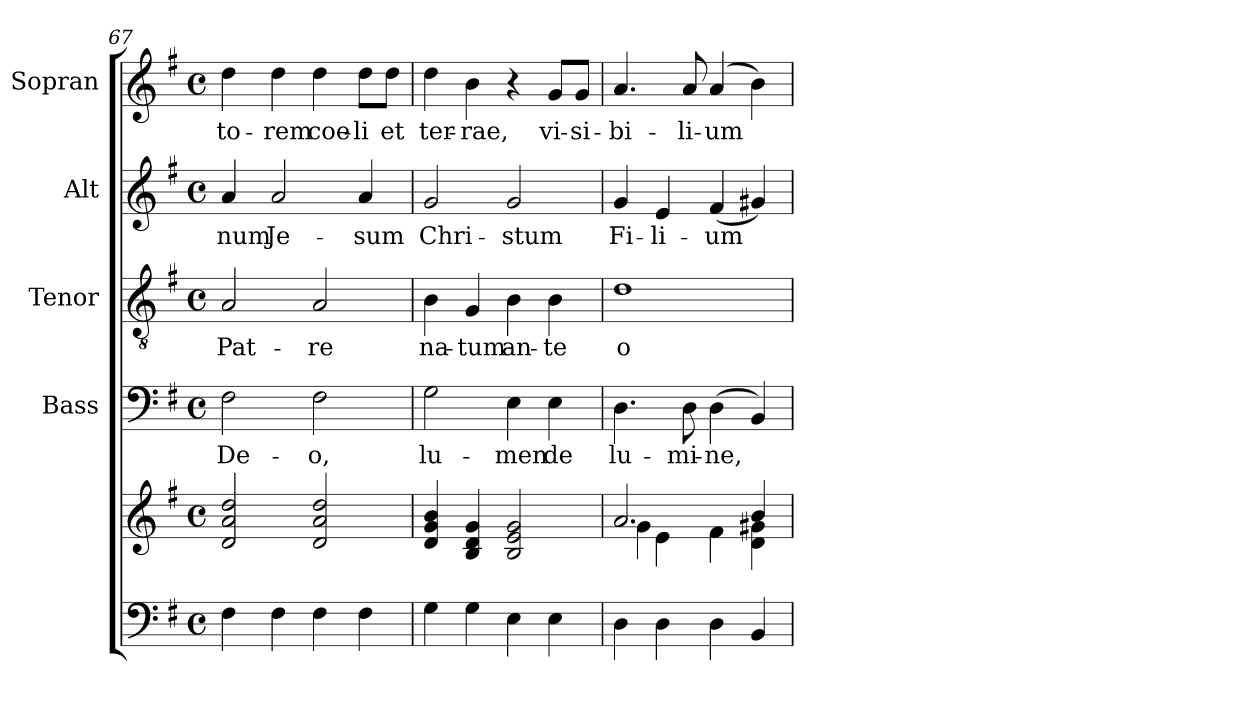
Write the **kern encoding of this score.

**kern	**kern	**kern	**text	**kern	**text	**kern	**text	**kern	**text
*part5	*part5	*part4	*part4	*part3	*part3	*part2	*part2	*part1	*part1
*staff6	*staff5	*staff4	*staff4	*staff3	*staff3	*staff2	*staff2	*staff1	*staff1
*	*	*I"Bass	*	*I"Tenor	*	*I"Alt	*	*I"Sopran	*
*	*	*I'B.	*	*I'T.	*	*I'A.	*	*I'S.	*
*clefF4	*clefG2	*clefF4	*	*clefGv2	*	*clefG2	*	*clefG2	*
*k[f#]	*k[f#]	*k[f#]	*	*k[f#]	*	*k[f#]	*	*k[f#]	*
*G:	*G:	*G:	*	*G:	*	*G:	*	*G:	*
*M4/4	*M4/4	*M4/4	*	*M4/4	*	*M4/4	*	*M4/4	*
*met(c)	*met(c)	*met(c)	*	*met(c)	*	*met(c)	*	*met(c)	*
=67	=67	=67	=67	=67	=67	=67	=67	=67	=67
!	!	!	!LO:LY:b	!	!LO:LY:b	!	!LO:LY:b	!	!LO:LY:b
4F#\	2d/ 2a/ 2dd/	2F#\	De-	2A/	Pat-	4a/	-num	4dd\	-to-
!	!	!	!	!	!	!	!LO:LY:b	!	!LO:LY:b
4F#\	.	.	.	.	.	2a/	Je-	4dd\	-rem
!	!	!	!LO:LY:b	!	!LO:LY:b	!	!	!	!LO:LY:b
4F#\	2d/ 2a/ 2dd/	2F#\	-o,	2A/	-re	.	.	4dd\	coe-
!	!	!	!	!	!	!	!LO:LY:b	!	!LO:LY:b
4F#\	.	.	.	.	.	4a/	-sum	8dd\L	-li
!	!	!	!	!	!	!	!	!	!LO:LY:b
.	.	.	.	.	.	.	.	8dd\J	et
=68	=68	=68	=68	=68	=68	=68	=68	=68	=68
!	!	!	!LO:LY:b	!	!LO:LY:b	!	!LO:LY:b	!	!LO:LY:b
4G\	4d/ 4g/ 4b/	2G\	lu-	4B\	na-	2g/	Chri-	4dd\	ter-
!	!	!	!	!	!LO:LY:b	!	!	!	!LO:LY:b
4G\	4B/ 4d/ 4g/	.	.	4G/	-tum	.	.	4b\	-rae,
!	!	!	!LO:LY:b	!	!LO:LY:b	!	!LO:LY:b	!	!
4E\	2B/ 2e/ 2g/	4E\	-men	4B\	an-	2g/	-stum	4r	.
!	!	!	!LO:LY:b	!	!LO:LY:b	!	!	!	!LO:LY:b
4E\	.	4E\	de	4B\	-te	.	.	8g/L	vi-
!	!	!	!	!	!	!	!	!	!LO:LY:b
.	.	.	.	.	.	.	.	8g/J	-si-
=69	=69	=69	=69	=69	=69	=69	=69	=69	=69
*	*^	*	*	*	*	*	*	*	*
!	!	!	!	!LO:LY:b	!	!LO:LY:b	!	!LO:LY:b	!	!LO:LY:b
4D\	2.a/	4g\	4.D\	lu-	1d	o-	4g/	Fi-	4.a/	-bi-
!	!	!	!	!	!	!	!	!LO:LY:b	!	!
4D\	.	4e\	.	.	.	.	4e/	-li-	.	.
!	!	!	!	!LO:LY:b	!	!	!	!	!	!LO:LY:b
.	.	.	8D\	-mi-	.	.	.	.	8a/	-li-
!	!	!	!	!LO:LY:b	!	!	!	!LO:LY:b	!	!LO:LY:b
4D\	.	4f#\	(>4D\	-ne,	.	.	(<4f#/	-um	(4a/	-um
4BB/	4b/	4d\ 4g#X\	4BB/)	.	.	.	4g#X/)	.	4b\)	.
*	*v	*v	*	*	*	*	*	*	*	*
=	=	=	=	=	=	=	=	=	=
*-	*-	*-	*-	*-	*-	*-	*-	*-	*-
